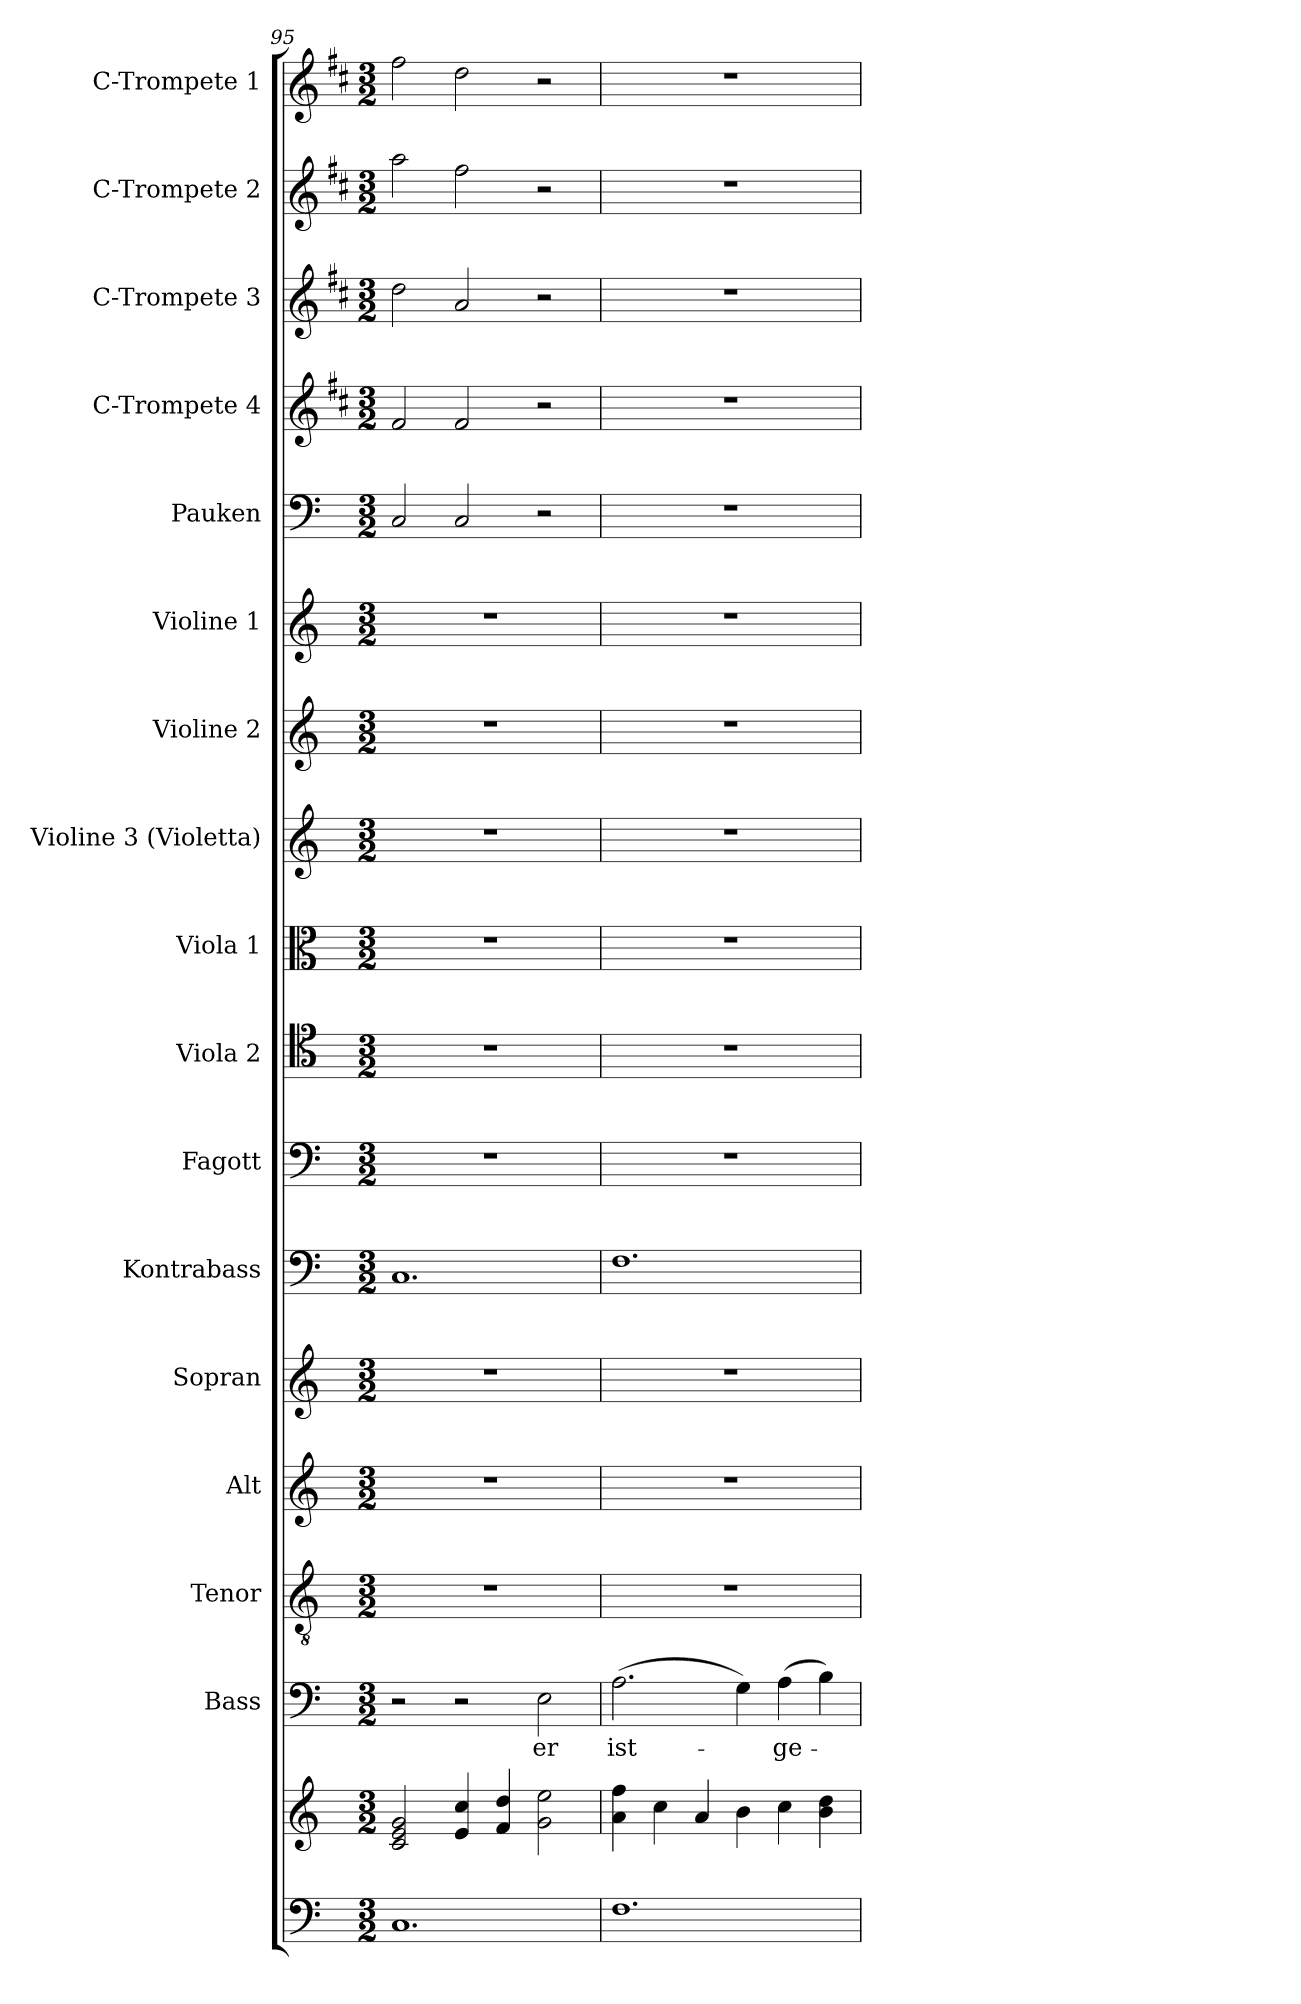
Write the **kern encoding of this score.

**kern	**kern	**kern	**text	**kern	**kern	**kern	**kern	**kern	**kern	**kern	**kern	**kern	**kern	**kern	**kern	**kern	**kern	**kern
*part17	*part17	*part16	*part16	*part15	*part14	*part13	*part12	*part11	*part10	*part9	*part8	*part7	*part6	*part5	*part4	*part3	*part2	*part1
*staff18	*staff17	*staff16	*staff16	*staff15	*staff14	*staff13	*staff12	*staff11	*staff10	*staff9	*staff8	*staff7	*staff6	*staff5	*staff4	*staff3	*staff2	*staff1
*	*	*I"Bass	*	*I"Tenor	*I"Alt	*I"Sopran	*I"Kontrabass	*I"Fagott	*I"Viola 2	*I"Viola 1	*I"Violine 3 (Violetta)	*I"Violine 2	*I"Violine 1	*I"Pauken	*I"C-Trompete 4	*I"C-Trompete 3	*I"C-Trompete 2	*I"C-Trompete 1
*	*	*I'B.	*	*I'T.	*I'A.	*I'S.	*I'Kb.	*I'Fg.	*I'Vla. 2	*I'Vla. 1	*I'Vl. 3	*I'Vl. 2	*I'Vl. 1	*I'Pk.	*I'C Trp. 4	*I'C Trp. 3	*I'C Trp. 2	*I'C Trp. 1
*clefF4	*clefG2	*clefF4	*	*clefGv2	*clefG2	*clefG2	*clefF4	*clefF4	*clefC4	*clefC3	*clefG2	*clefG2	*clefG2	*clefF4	*clefG2	*clefG2	*clefG2	*clefG2
*	*	*	*	*	*	*	*ITrd7c12	*	*	*	*	*	*	*	*ITrd1c2	*ITrd1c2	*ITrd1c2	*ITrd1c2
*k[]	*k[]	*k[]	*	*k[]	*k[]	*k[]	*k[]	*k[]	*k[]	*k[]	*k[]	*k[]	*k[]	*k[]	*k[]	*k[]	*k[]	*k[]
*C:	*C:	*C:	*	*C:	*C:	*C:	*C:	*C:	*C:	*C:	*C:	*C:	*C:	*C:	*C:	*C:	*C:	*C:
*M3/2	*M3/2	*M3/2	*	*M3/2	*M3/2	*M3/2	*M3/2	*M3/2	*M3/2	*M3/2	*M3/2	*M3/2	*M3/2	*M3/2	*M3/2	*M3/2	*M3/2	*M3/2
=95	=95	=95	=95	=95	=95	=95	=95	=95	=95	=95	=95	=95	=95	=95	=95	=95	=95	=95
1.C	2c/ 2e/ 2g/	2r	.	1.r	1.r	1.r	1.CC	1.r	1.r	1.r	1.r	1.r	1.r	2C/	2e/	2cc\	2gg\	2ee\
.	4e/ 4cc/	2r	.	.	.	.	.	.	.	.	.	.	.	2C/	2e/	2g/	2ee\	2cc\
.	4f/ 4dd/	.	.	.	.	.	.	.	.	.	.	.	.	.	.	.	.	.
!	!	!	!LO:LY:b	!	!	!	!	!	!	!	!	!	!	!	!	!	!	!
.	2g\ 2ee\	2E\	er	.	.	.	.	.	.	.	.	.	.	2r	2r	2r	2r	2r
=96	=96	=96	=96	=96	=96	=96	=96	=96	=96	=96	=96	=96	=96	=96	=96	=96	=96	=96
!	!	!	!LO:LY:b	!	!	!	!	!	!	!	!	!	!	!	!	!	!	!
1.F	4a\ 4ff\	(>2.A\	ist-	1.r	1.r	1.r	1.FF	1.r	1.r	1.r	1.r	1.r	1.r	1.r	1.r	1.r	1.r	1.r
.	4cc\	.	.	.	.	.	.	.	.	.	.	.	.	.	.	.	.	.
.	4a/	.	.	.	.	.	.	.	.	.	.	.	.	.	.	.	.	.
.	4b\	4G\)	.	.	.	.	.	.	.	.	.	.	.	.	.	.	.	.
!	!	!	!LO:LY:b	!	!	!	!	!	!	!	!	!	!	!	!	!	!	!
.	4cc\	(>4A\	-ge-	.	.	.	.	.	.	.	.	.	.	.	.	.	.	.
.	4b\ 4dd\	4B\)	.	.	.	.	.	.	.	.	.	.	.	.	.	.	.	.
=	=	=	=	=	=	=	=	=	=	=	=	=	=	=	=	=	=	=
*-	*-	*-	*-	*-	*-	*-	*-	*-	*-	*-	*-	*-	*-	*-	*-	*-	*-	*-
